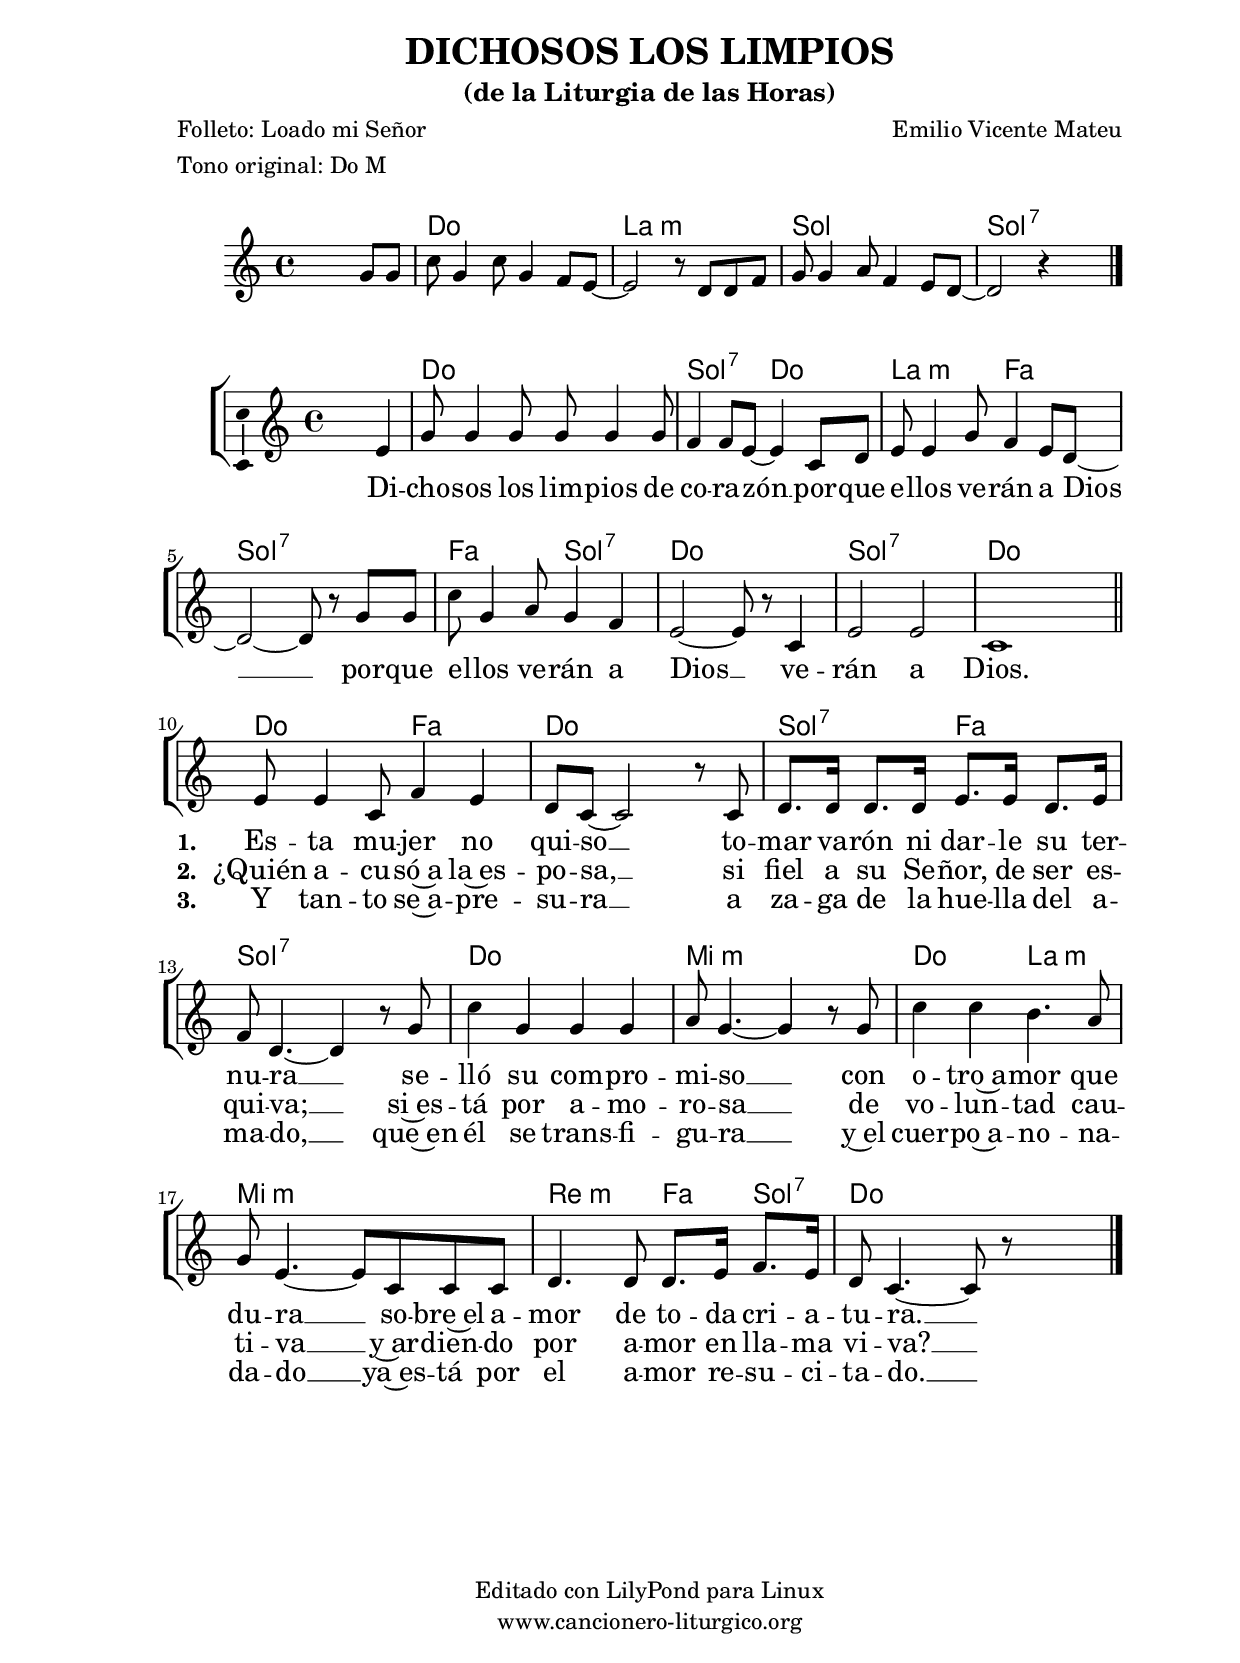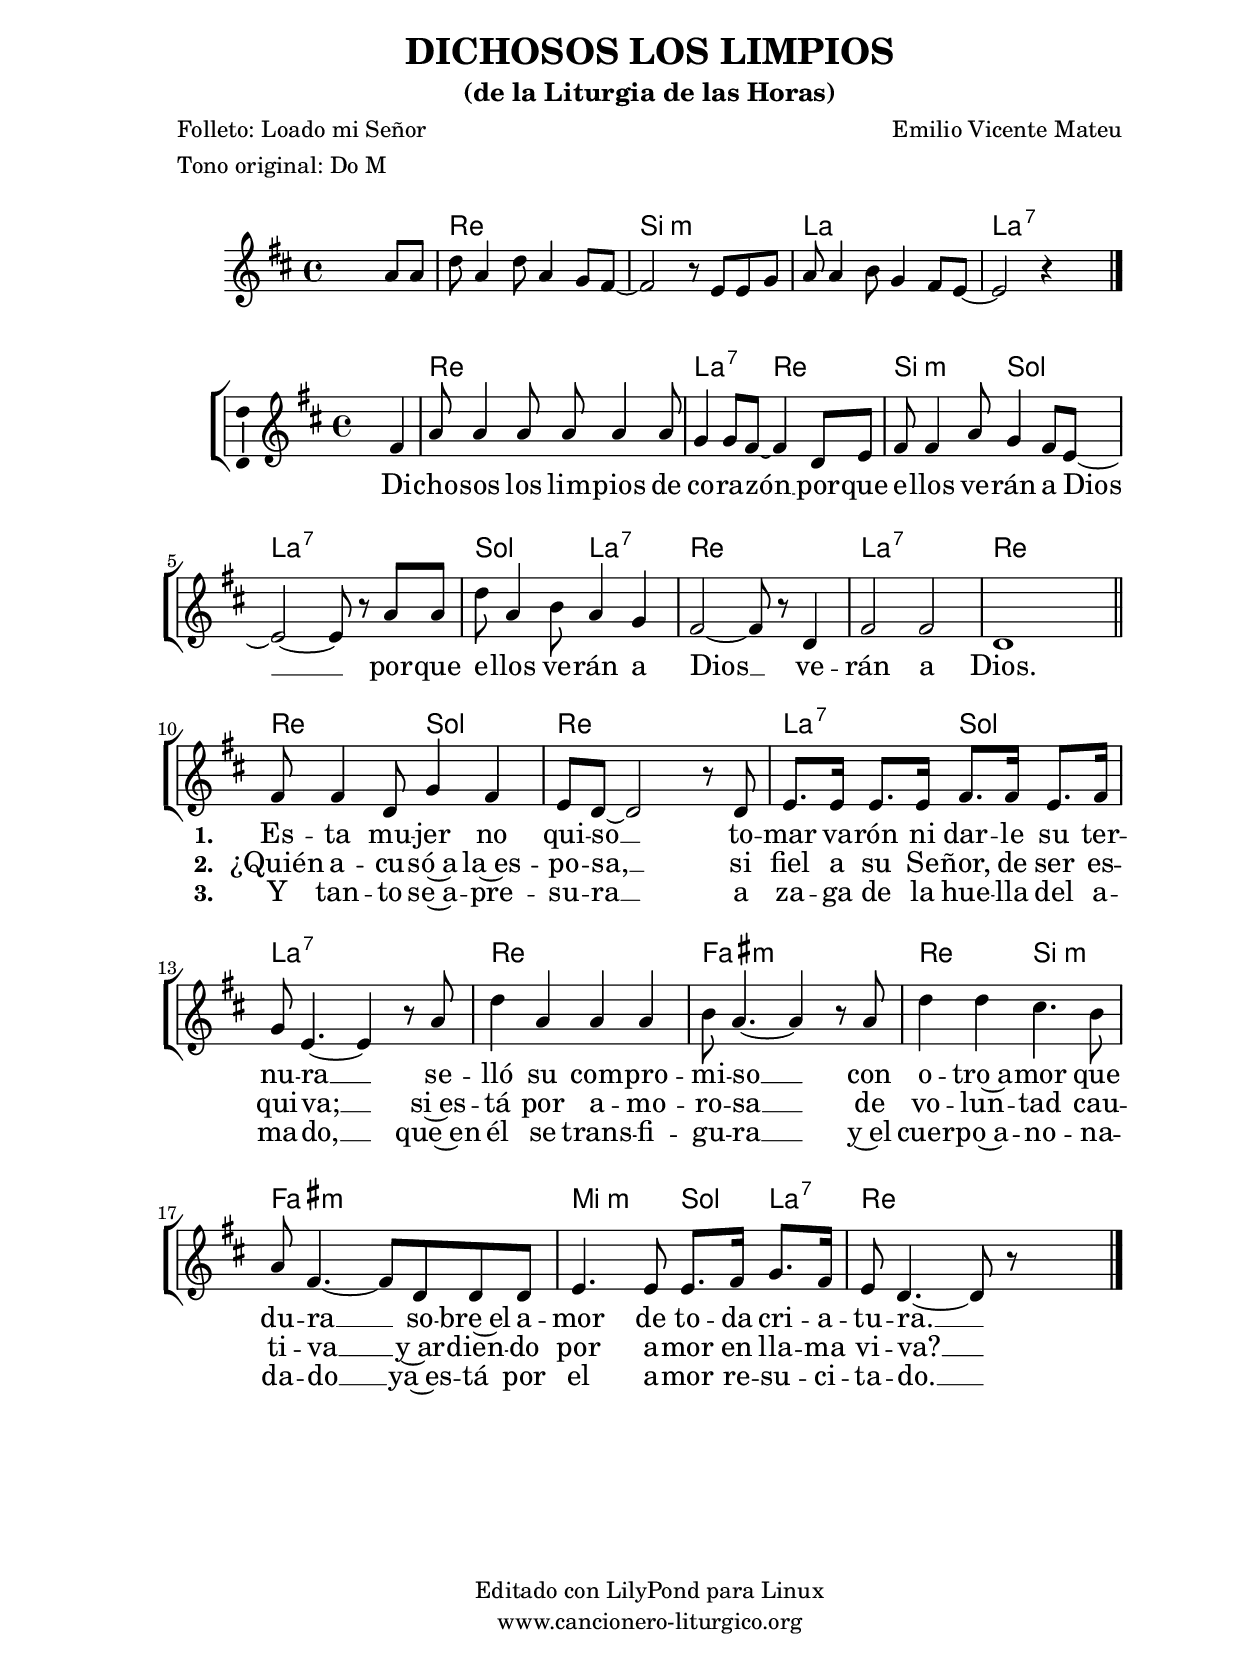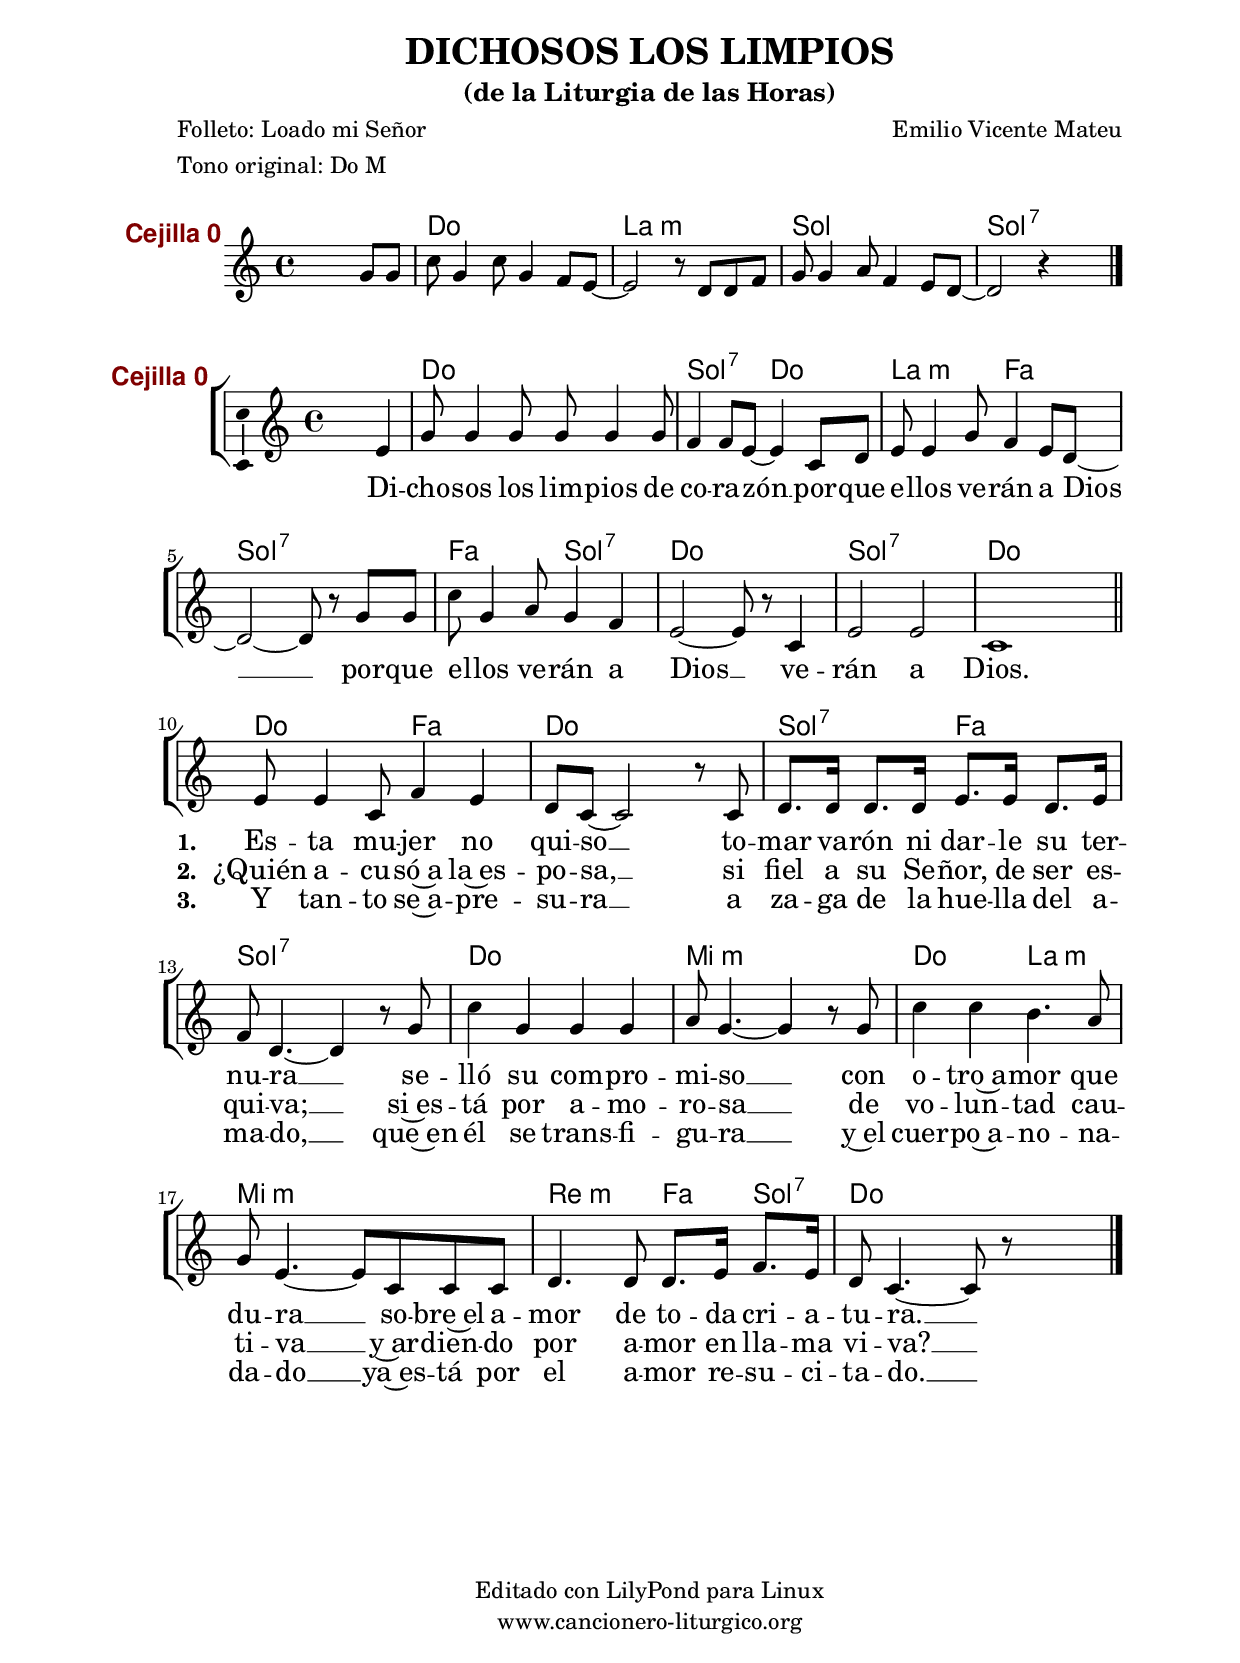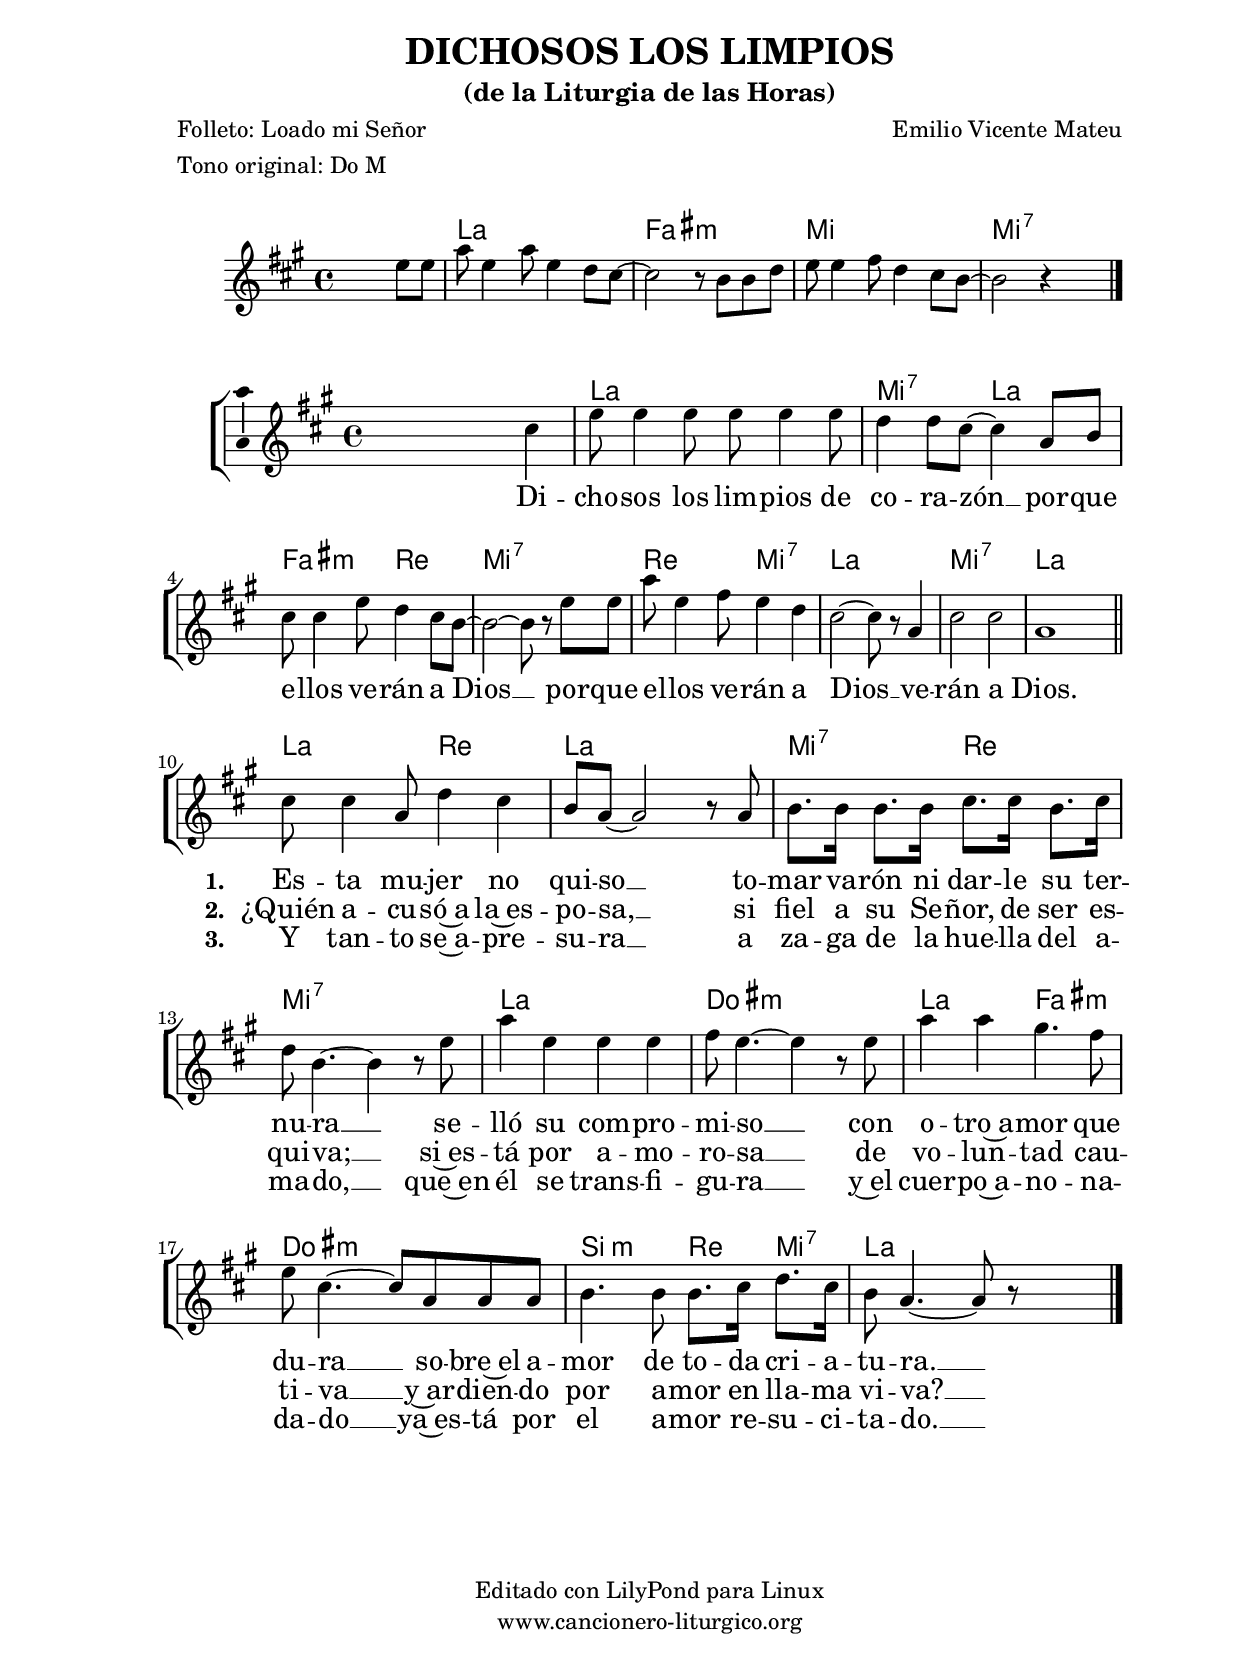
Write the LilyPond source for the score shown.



%versión de lilypond para la que se ha escrito esta partitura:
\version "2.16.0"

	%Tamaño papel
	#(set-default-paper-size "a4")
	%Tamaño partitura
	#(set-global-staff-size 20)
	%No responde al pulsar sobre una nota
	#(ly:set-option 'point-and-click #f)

%parámetros del encabezamiento:
\header {
	title = "DICHOSOS LOS LIMPIOS"
	subtitle = "(de la Liturgia de las Horas)"
	composer = "Emilio Vicente Mateu"
	poet = "Folleto: Loado mi Señor"
	meter = "Tono original: Do M"
	arranger = ""
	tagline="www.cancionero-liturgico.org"
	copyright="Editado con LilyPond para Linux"
	tiempo = ""
	usos = "Comunión, Gracias"
	letra = ""
	}

%parámetros asociados al papel:
\paper  {
	oddHeaderMarkup = \markup {\fill-line { \on-the-fly #not-first-page \fromproperty #'header:title \on-the-fly #not-first-page \fromproperty #'header:composer }}
	evenHeaderMarkup = \markup {\fill-line { \fromproperty #'header:composer \fromproperty #'header:title }}
	#(set-paper-size "a4")
	print-page-number = ##f
	first-page-number = 1
	print-first-page-number = ##f
%	head-separation = 3.0 \cm
	top-margin = 2.0 \cm
	bottom-margin = 0.5\cm
%%%	bottom-margin = -2.5\cm
	left-margin = 3.0 \cm
	line-width = 16.0 \cm 
	indent = 8\mm
	interscoreline = 2.\mm
	between-system-space = 15\mm
%	para que las partituras no llenen la hoja:
	ragged-bottom = ##t
%	idem para la última hoja:
	ragged-last-bottom = ##f
%	para que las partituras llenen el ancho del papel:
	ragged-last = ##f
	after-title-space = 2.5 \cm
%page-count=1
%system-count=8

	%Flexible Vertical Spacing
%	markup-markup-spacing =
%	#'((basic-distance . 15) (minimum-distance . 15) (padding . 3))
	markup-system-spacing =
	#'((basic-distance . 15) (minimum-distance . 15) (padding . 3))
	system-system-spacing =
	#'((basic-distance . 15) (minimum-distance . 15) (padding . 3))
	score-system-spacing =
	#'((basic-distance . 15) (minimum-distance . 15) (padding . 5))
%	top-system-spacing = % header
%	#'((basic-distance . 8) (minimum-distance . 0) (padding . 0))
%	top-markup-spacing =
%	#'((basic-distance . 20) (minimum-distance . 20) (padding . 0))
	last-bottom-spacing = % footer
	#'((basic-distance . 5) (minimum-distance . 5) (padding . 0))
%	score-markup-spacing =
%	#'((basic-distance . 16) (minimum-distance . 13) (padding . 0))

	}


%parámetros que afectan a toda la partitura:
global =  {
	%clave de sol (G):
	\clef G
	%armadura:
%%%	\transpose c d
	\key c \major
	\tempo 4=100
	\set Score.tempoHideNote = ##t
	}


acordesintro = {
	\italianChords
	\chordmode {
%%%	\transpose c d
{

s2 s
c2 s a:m s g s g:7 s

}
}
}

melodiaintro = 

%%%\transpose c d
{
	\relative c''{
	\time 4/4

s2 s4 g8 g
c8 g4 c8 g4 f8 e~
e2 r8 d8 d f
g8 g4 a8 f4 e8 d~
d2 r4 s4

\bar "|."
}
}

acordes = {
	\italianChords
	\chordmode {
%%%	\transpose c d
{

s2 s
c2 s g:7 c a:m f g:7 s f g:7 c s g:7 s c s
c2 f c s g:7 f g:7 s c s e:m s c a:m e:m s d:m f4 g:7 c2 s

}
}
}

melodia = 
%%%\transpose c d
{
	\relative c'{
	\time 4/4

s2 s4 e4
g8 g4 g8 g g4 g8
f4 f8 e~e4 c8 d
e8 e4 g8 f4 e8 d~
d2~d8 r8 g8 g
c8 g4 a8 g4 f
e2~e8 r8 c4
e2 e %%%d
c1

\bar "||"
\break

e8 e4 c8 f4 e
d8 c~c2 r8 c8
d8. d16 d8. d16 e8. e16 d8. e16
f8 d4.~d4 r8 g8
c4 g g g
a8 g4.~g4 r8 g8
c4 c b4. a8
g8 e4.~e8 c c c
d4. d8 d8. e16 f8. e16
d8 c4.~c8 r8 s4

\bar "|."
	}
	}


texto = \lyricmode {
Di -- cho -- sos los lim -- pios de co -- ra -- zón __
por -- que e -- llos ve -- rán a Dios __
por -- que e -- llos ve -- rán a Dios __
ve -- rán a Dios.

\set stanza =#"1. " Es -- ta mu -- jer no qui -- so __
to -- mar va -- rón ni dar -- le su ter -- nu -- ra __
se -- lló su com -- pro -- mi -- so __
con o -- tro~a -- mor que du -- ra __
so -- bre~el a -- mor de to -- da cri -- a -- tu -- ra. __

	}

textodos = \lyricmode {
\skip1 \skip1 \skip1 \skip1 \skip1 \skip1
\skip1 \skip1 \skip1 \skip1 \skip1 \skip1
\skip1 \skip1 \skip1 \skip1 \skip1 \skip1
\skip1 \skip1 \skip1 \skip1 \skip1 \skip1
\skip1 \skip1 \skip1 \skip1 \skip1 \skip1

\set stanza =#"2. " ¿Quién a -- cu -- só~a la~es -- po -- sa, __
si fiel a su Se -- ñor, de ser es -- qui -- va; __
si~es -- tá por a -- mo -- ro -- sa __
de vo -- lun -- tad cau -- ti -- va __
y~ar -- dien -- do por a -- mor en lla -- ma vi -- va? __

	}

textotres = \lyricmode {
\skip1 \skip1 \skip1 \skip1 \skip1 \skip1
\skip1 \skip1 \skip1 \skip1 \skip1 \skip1
\skip1 \skip1 \skip1 \skip1 \skip1 \skip1
\skip1 \skip1 \skip1 \skip1 \skip1 \skip1
\skip1 \skip1 \skip1 \skip1 \skip1 \skip1

\set stanza =#"3. " Y tan -- to se~a -- pre -- su -- ra __
a za -- ga de la hue -- lla del a -- ma -- do, __
que~en él se trans -- fi -- gu -- ra __
y~el cuer -- po~a -- no -- na -- da -- do __
ya~es -- tá por el a -- mor re -- su -- ci -- ta -- do. __

	}


acordesintroStaff = \context ChordNames = acordesintroStaff <<
	\set chordChanges = ##t
	\acordesintro
	>>

acordesStaff = \context ChordNames = acordesStaff <<
	\set chordChanges = ##t
	\acordes
	>>


%%%%%%%%%%%%%%%%%%%%%%%%%%%%%%%%%%% CEJILLA %%%%%%%%%%%%%%%%%%%%%%%%%%%%%%%%%%%
acordesintrocejilla = {
%%%	\override ChordNames.ChordName #'font-size = #-1
%%%	\override ChordNames.ChordName #'font-series = #'bold
	\transpose c c {
		\acordesintro
		}
	}

acordesintrocejillaStaff = \context ChordNames = acordesintrocejillaStaff <<
	\set Staff.instrumentName = \markup \with-color #darkred \larger \bold \sans "Cejilla 0"
	\set chordChanges = ##t
	\acordesintrocejilla
	>>
acordescejilla = {
%%%	\override ChordNames.ChordName #'font-size = #-1
%%%	\override ChordNames.ChordName #'font-series = #'bold
	\transpose c c {
		\acordes
		}
	}

acordescejillaStaff = \context ChordNames = acordescejillaStaff <<
	\set Staff.instrumentName = \markup \with-color #darkred \larger \bold \sans "Cejilla 0"
	\set chordChanges = ##t
	\acordescejilla
	>>
%%%%%%%%%%%%%%%%%%%%%%%%%%%%%%%%%%% CEJILLA %%%%%%%%%%%%%%%%%%%%%%%%%%%%%%%%%%%


vozintroStaff = \context Voice = vozintroStaff
<<
	\override Staff.StaffSymbol #'staff-space = #(magstep -0.35)
	\set Staff.midiInstrument = #"english horn"
	\set Staff.midiMinimumVolume = #0.7
	\set Staff.midiMaximumVolume = #0.9
	\global
	\melodiaintro
	>>

vozStaff = \context Voice = vozStaff
\with {\consists "Ambitus_engraver"}
<<
%	\set Staff.instrumentName = ""
%	\set Staff.shortInstrumentName = ""
%	\set Staff.midiInstrument = #"clarinet"
%	\set Staff.midiInstrument = #"cello"
%	\set Staff.midiInstrument = #"flute"
	\set Staff.midiInstrument = #"electric guitar (jazz)"
%	\set Staff.midiInstrument = #"english horn"
%	\set Staff.midiInstrument = #"violin"
%	\set Staff.midiInstrument = #"glockenspiel"
	\set Staff.midiMinimumVolume = #0.7
	\set Staff.midiMaximumVolume = #0.9
	\global
	\melodia
	>>

textoStaff = \context Lyrics = textoStaff <<
	\lyricsto vozStaff \texto
	>>

textodosStaff = \context Lyrics = textodosStaff <<
	\lyricsto vozStaff \textodos
	>>

textotresStaff = \context Lyrics = textotresStaff <<
	\lyricsto vozStaff \textotres
	>>


\book {
	\score {
		\context ChoirStaff {
%			\override StaffGroup.SystemStartBracket #'collapse-height = #1
%			\override Score.SystemStartBar #'collapse-height = #1
			<<
			\acordesintroStaff
			\vozintroStaff
			>>
			}
		\layout {
	    		\context {
				\Lyrics
				\override LyricText #'font-size = #2
				}
	   		 \context {
				\Score
				\override StaffSymbol #'staff-space = #(magstep +3)
				}
			}
		}
	\score {
		\context ChoirStaff {
			\override StaffGroup.SystemStartBracket #'collapse-height = #1
			\override Score.SystemStartBar #'collapse-height = #1
			<<
			\acordesStaff
			\vozStaff
			\textoStaff
			\textodosStaff
			\textotresStaff
			>>
			}
		\layout {
system-count=5
	    		\context {
				\Lyrics
				\override LyricText #'font-size = #2
				}
	   		 \context {
				\Score
				\override StaffSymbol #'staff-space = #(magstep +3)
				}
			}
		}
	\score {
		\unfoldRepeats
		\context ChoirStaff {
			<<
			\acordesintroStaff
			\vozintroStaff
			>>
			<<
			\acordesStaff
			\vozStaff
			>>
			}
		\midi {
	  		\context {
	  			\Score
				tempoWholesPerMinute = #(ly:make-moment 70 4)
				}
			}
		}
	}


%Partitura para guitarra
#(define output-suffix "G")
\book {
	\score {
		\context ChoirStaff {
%			\override StaffGroup.SystemStartBracket #'collapse-height = #1
%			\override Score.SystemStartBar #'collapse-height = #1
			<<
			\acordesintrocejillaStaff
			\vozintroStaff
			>>
			}
		\layout {
%%%%%%%%%%%%%%%%%%%%%%%%%%%%%%%%%%% CEJILLA %%%%%%%%%%%%%%%%%%%%%%%%%%%%%%%%%%%
			\context {
				\ChordNames \consists Instrument_name_engraver
				}
%%%%%%%%%%%%%%%%%%%%%%%%%%%%%%%%%%% CEJILLA %%%%%%%%%%%%%%%%%%%%%%%%%%%%%%%%%%%
	    		\context {
				\Lyrics
				\override LyricText #'font-size = #2
				}
	   		 \context {
				\Score
				\override StaffSymbol #'staff-space = #(magstep +3)
				}
			}
		}
	\score {
		\context ChoirStaff {
			\override StaffGroup.SystemStartBracket #'collapse-height = #1
			\override Score.SystemStartBar #'collapse-height = #1
			<<
			\acordescejillaStaff
			\vozStaff
			\textoStaff
			\textodosStaff
			\textotresStaff
			>>
			}
		\layout {
system-count=5
%%%%%%%%%%%%%%%%%%%%%%%%%%%%%%%%%%% CEJILLA %%%%%%%%%%%%%%%%%%%%%%%%%%%%%%%%%%%
			\context {
				\ChordNames \consists Instrument_name_engraver
				}
%%%%%%%%%%%%%%%%%%%%%%%%%%%%%%%%%%% CEJILLA %%%%%%%%%%%%%%%%%%%%%%%%%%%%%%%%%%%
	    		\context {
				\Lyrics
				\override LyricText #'font-size = #2
				}
	   		 \context {
				\Score
				\override StaffSymbol #'staff-space = #(magstep +3)
				}
			}
		}
	}


#(define output-suffix "C")
\book {
	\score {
		\context ChoirStaff {
%			\override StaffGroup.SystemStartBracket #'collapse-height = #1
%			\override Score.SystemStartBar #'collapse-height = #1
\transpose c d
			<<
			\acordesintroStaff
			\vozintroStaff
			>>
			}
		\layout {
	    		\context {
				\Lyrics
				\override LyricText #'font-size = #2
				}
	   		 \context {
				\Score
				\override StaffSymbol #'staff-space = #(magstep +3)
				}
			}
		}
	\score {
		\context ChoirStaff {
			\override StaffGroup.SystemStartBracket #'collapse-height = #1
			\override Score.SystemStartBar #'collapse-height = #1
\transpose c d
			<<
			\acordesStaff
			\vozStaff
			\textoStaff
			\textodosStaff
			\textotresStaff
			>>
			}
		\layout {
system-count=5
	    		\context {
				\Lyrics
				\override LyricText #'font-size = #2
				}
	   		 \context {
				\Score
				\override StaffSymbol #'staff-space = #(magstep +3)
				}
			}
		}
	}


#(define output-suffix "S")
\book {
	\score {
		\context ChoirStaff {
%			\override StaffGroup.SystemStartBracket #'collapse-height = #1
%			\override Score.SystemStartBar #'collapse-height = #1
\transpose c a
			<<
			\acordesintroStaff
			\vozintroStaff
			>>
			}
		\layout {
	    		\context {
				\Lyrics
				\override LyricText #'font-size = #2
				}
	   		 \context {
				\Score
				\override StaffSymbol #'staff-space = #(magstep +3)
				}
			}
		}
	\score {
		\context ChoirStaff {
			\override StaffGroup.SystemStartBracket #'collapse-height = #1
			\override Score.SystemStartBar #'collapse-height = #1
\transpose c a
			<<
			\acordesStaff
			\vozStaff
			\textoStaff
			\textodosStaff
			\textotresStaff
			>>
			}
		\layout {
system-count=5
	    		\context {
				\Lyrics
				\override LyricText #'font-size = #2
				}
	   		 \context {
				\Score
				\override StaffSymbol #'staff-space = #(magstep +3)
				}
			}
		}
	}


